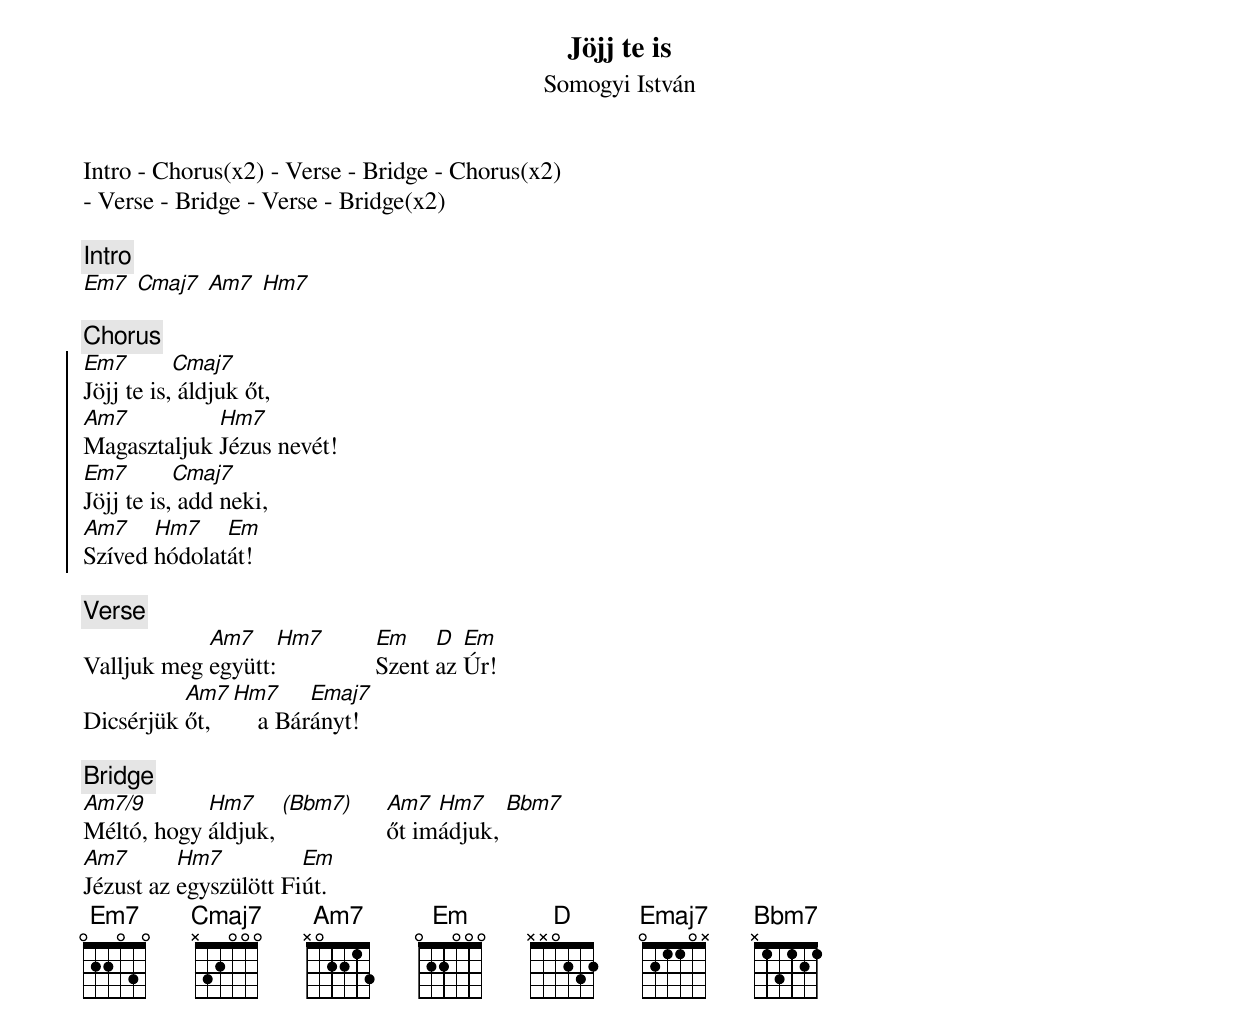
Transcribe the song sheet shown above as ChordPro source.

{title: Jöjj te is}
{subtitle: Somogyi István}


Intro - Chorus(x2) - Verse - Bridge - Chorus(x2)
- Verse - Bridge - Verse - Bridge(x2)

{c:Intro}
[Em7] [Cmaj7] [Am7] [Hm7]

{c:Chorus}
{soc}
[Em7]Jöjj te is,[Cmaj7] áldjuk őt,
[Am7]Magasztaljuk [Hm7]Jézus nevét!
[Em7]Jöjj te is,[Cmaj7] add neki,
[Am7]Szíved [Hm7]hódolat[Em]át!
{eoc}

{c:Verse}
Valljuk meg [Am7]együtt:[Hm7]        [Em]Szent [D]az [Em]Úr!
Dicsérjük [Am7]őt, [Hm7]    a Bár[Emaj7]ányt!

{c:Bridge}
[Am7/9]Méltó, hogy [Hm7]áldjuk, [(Bbm7)]     [Am7]őt im[Hm7]ádjuk, [Bbm7]
[Am7]Jézust az [Hm7]egyszülött Fi[Em]út.
